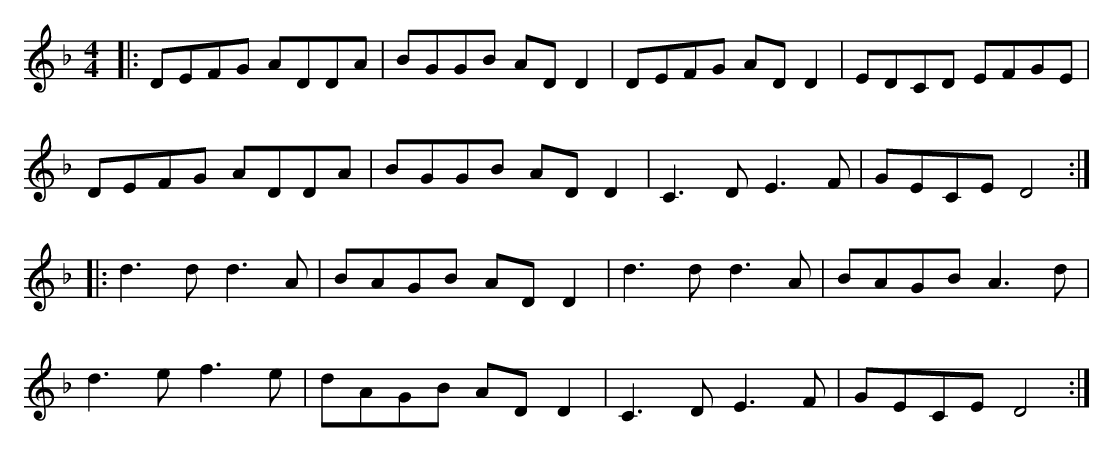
X:1
M:4/4
K:Dmin
|:DEFG ADDA|BGGB ADD2|DEFG ADD2|EDCD EFGE|
DEFG ADDA|BGGB ADD2|C3D E3F|GECE D4:|
|:d3d d3A|BAGB ADD2|d3d d3A|BAGB A3d|
d3e f3e|dAGB ADD2|C3D E3F|GECE D4:|
